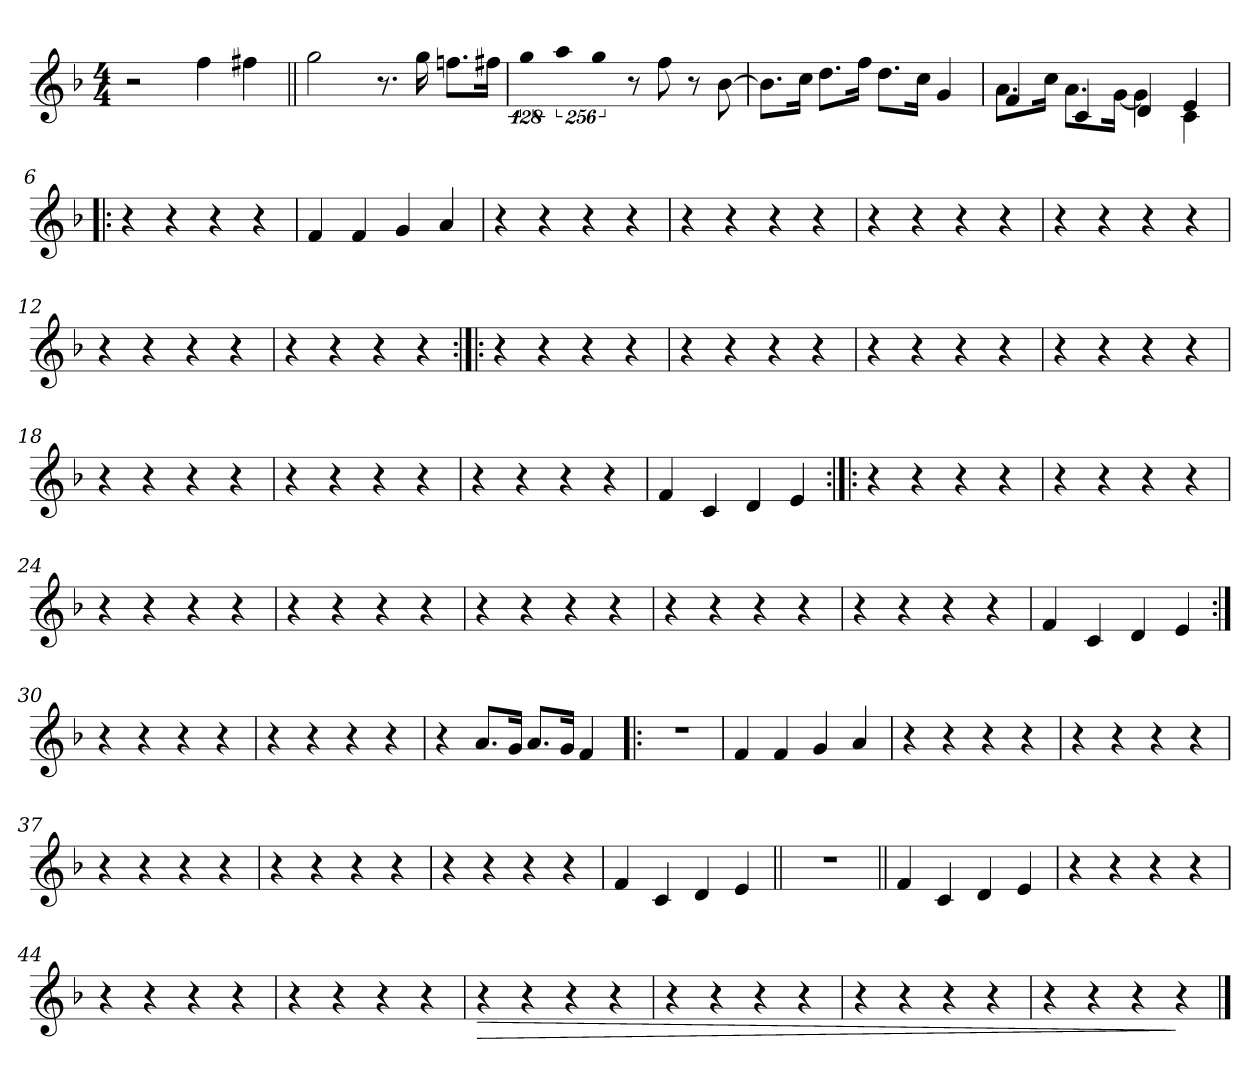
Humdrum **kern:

**kern	**dynam
*part1	*part1
*staff1	*staff1
!!LO:PB:g=z
*clefG2	*
*k[b-]	*
*F:	*
*M4/4	*
*MM136	*
=1	=1
2r	.
4ffi\	.
4ff#Xi\	.
=2||	=2||
2ggi\	.
8.r	.
16ggi\	.
8.ffni\L	.
16ff#Xi\Jk	.
=3	=3
!LO:N:vis=4	!
512%85ggi\	.
!LO:N:vis=4	!
1024%171aai\	.
!LO:N:vis=4	!
1024%171ggi\	.
8r	.
8ffi\	.
8r	.
[>8b-i\	.
=4	=4
8.b-i\L]	.
16cci\Jk	.
8.ddi\L	.
16ffi\Jk	.
8.ddi\L	.
16cci\Jk	.
4gi/	.
!!LO:LB:g=z
=5	=5
*^	*
4fi/	8.ai\L	.
.	16cci\Jk	.
4ci/	8.ai\L	.
.	[<16gi\Jk	.
4di/	4gi\]	.
4ei/	4ci\	.
*v	*v	*
=6!|:	=6!|:
4r	.
4r	.
4r	.
4r	.
=7	=7
4fi/	.
4fi/	.
4gi/	.
4ai/	.
=8	=8
4r	.
4r	.
4r	.
4r	.
=9	=9
4r	.
4r	.
4r	.
4r	.
=10	=10
4r	.
4r	.
4r	.
4r	.
!!LO:LB:g=z
=11	=11
4r	.
4r	.
4r	.
4r	.
=12	=12
4r	.
4r	.
4r	.
4r	.
=13	=13
4r	.
4r	.
4r	.
4r	.
=14:|!|:	=14:|!|:
4r	.
4r	.
4r	.
4r	.
=15	=15
4r	.
4r	.
4r	.
4r	.
=16	=16
4r	.
4r	.
4r	.
4r	.
!!LO:LB:g=z
=17	=17
4r	.
4r	.
4r	.
4r	.
=18	=18
4r	.
4r	.
4r	.
4r	.
=19	=19
4r	.
4r	.
4r	.
4r	.
=20	=20
4r	.
4r	.
4r	.
4r	.
=21	=21
4fi/	.
4ci/	.
4di/	.
4ei/	.
=22:|!|:	=22:|!|:
4r	.
4r	.
4r	.
4r	.
!!LO:LB:g=z
=23	=23
4r	.
4r	.
4r	.
4r	.
=24	=24
4r	.
4r	.
4r	.
4r	.
=25	=25
4r	.
4r	.
4r	.
4r	.
=26	=26
4r	.
4r	.
4r	.
4r	.
=27	=27
4r	.
4r	.
4r	.
4r	.
=28	=28
4r	.
4r	.
4r	.
4r	.
!!LO:LB:g=z
=29	=29
4fi/	.
4ci/	.
4di/	.
4ei/	.
=30:|!	=30:|!
4r	.
4r	.
4r	.
4r	.
=31	=31
4r	.
4r	.
4r	.
4r	.
=32	=32
4r	.
8.ai/L	.
16gi/Jk	.
8.ai/L	.
16gi/Jk	.
4fi/	.
=33!|:	=33!|:
1r	.
=34	=34
4fi/	.
4fi/	.
4gi/	.
4ai/	.
!!LO:LB:g=z
=35	=35
4r	.
4r	.
4r	.
4r	.
=36	=36
4r	.
4r	.
4r	.
4r	.
=37	=37
4r	.
4r	.
4r	.
4r	.
=38	=38
4r	.
4r	.
4r	.
4r	.
=39	=39
4r	.
4r	.
4r	.
4r	.
=40	=40
4fi/	.
4ci/	.
4di/	.
4ei/	.
!!LO:LB:g=z
=41||	=41||
1r	.
=42||	=42||
4fi/	.
4ci/	.
4di/	.
4ei/	.
=43	=43
4r	.
4r	.
4r	.
4r	.
=44	=44
4r	.
4r	.
4r	.
4r	.
=45	=45
4r	.
4r	.
4r	.
4r	.
!!LO:LB:g=z
=46	=46
!	!LO:HP:b
4r	>
4r	.
4r	.
4r	.
=47	=47
4r	.
4r	.
4r	.
4r	.
=48	=48
4r	.
4r	.
4r	.
4r	.
=49	=49
4r	.
4r	.
4r	.
4r	]
==	==
*-	*-
